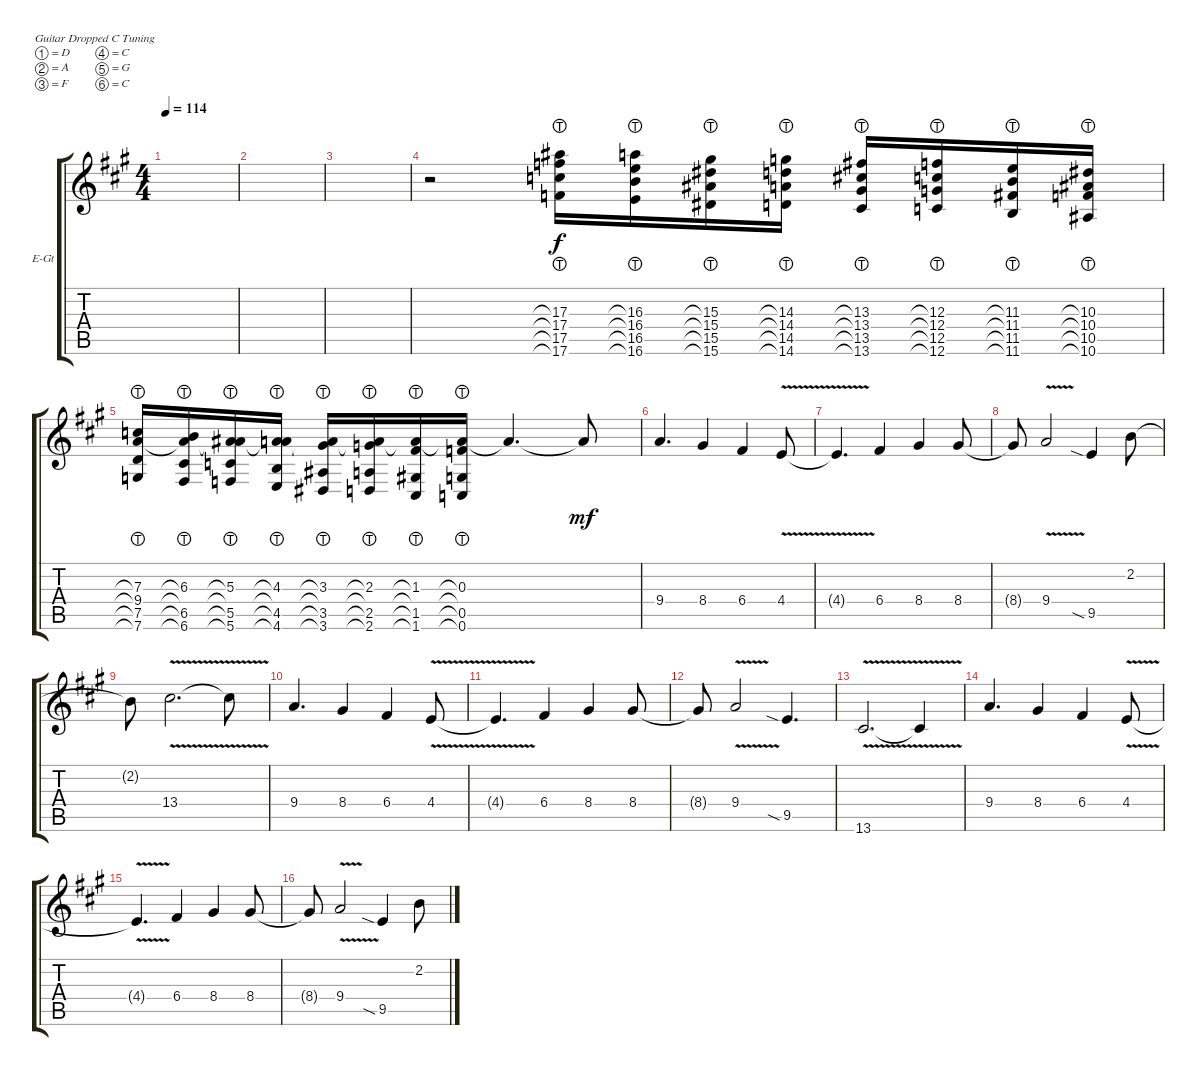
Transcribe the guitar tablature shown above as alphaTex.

\defaultSystemsLayout 4
\bracketExtendMode groupsimilarinstruments
\firstSystemTrackNameOrientation horizontal
\otherSystemsTrackNameOrientation horizontal
\track ("solo" "E-Gt") {instrument distortionguitar}
\staff {score tabs}
\tuning (D4 A3 F3 C3 G2 C2)
\ts (4 4)
\tempo 114
\clef g2
\ks f#minor
|
|
|
r.2 (17.6{lht} 17.5{lht} 17.4{lht} 17.3{lht}).16 (16.3{lht} 16.4{lht} 16.5{lht} 16.6{lht}).16 (15.3{lht} 15.4{lht} 15.5{lht} 15.6{lht}).16 (14.6{lht} 14.5{lht} 14.4{lht} 14.3{lht}).16 (13.3{lht} 13.4{lht} 13.5{lht} 13.6{lht}).16 (12.6{lht} 12.5{lht} 12.4{lht} 12.3{lht}).16 (11.3{lht} 11.4{lht} 11.5{lht} 11.6{lht}).16 (10.6{lht} 10.5{lht} 10.4{lht} 10.3{lht}).16 |
(7.6{lht} 7.5{lht} 9.4{lht} 7.3{lht}).16 (6.6{lht} 6.5{lht} 9.4{lht t} 6.3{lht}).16 (5.6{lht} 5.5{lht} 9.4{lht t} 5.3{lht}).16 (4.6{lht} 4.5{lht} 9.4{lht t} 4.3{lht}).16 (3.6{lht} 3.5{lht} 9.4{lht t} 3.3{lht}).16 (2.6{lht} 2.5{lht} 9.4{lht t} 2.3{lht}).16 (1.6{lht} 1.5{lht} 9.4{lht t} 1.3{lht}).16 (0.6{lht} 0.5{lht} 9.4{lht t} 0.3{lht}).16 9.4{t}.4{d} 9.4{t}.8{dy mf} |
9.4.4{d} 8.4.4 6.4.4 4.4{v}.8 |
4.4{v t}.4{d} 6.4.4 8.4.4 8.4.8 |
8.4{t}.8 9.4{v}.2 9.5{sia}.4 2.2.8 |
2.2{t}.8 13.4{v}.2{d} 13.4{t}.8 |
9.4.4{d} 8.4.4 6.4.4 4.4{v}.8 |
4.4{v t}.4{d} 6.4.4 8.4.4 8.4.8 |
8.4{t}.8 9.4{v}.2 9.5{sia}.4{d} |
13.6{v}.2{d} 13.6{t}.4 |
9.4.4{d} 8.4.4 6.4.4 4.4{v}.8 |
4.4{v t}.4{d} 6.4.4 8.4.4 8.4.8 |
8.4{t}.8 9.4{v}.2 9.5{sia}.4 2.2.8
